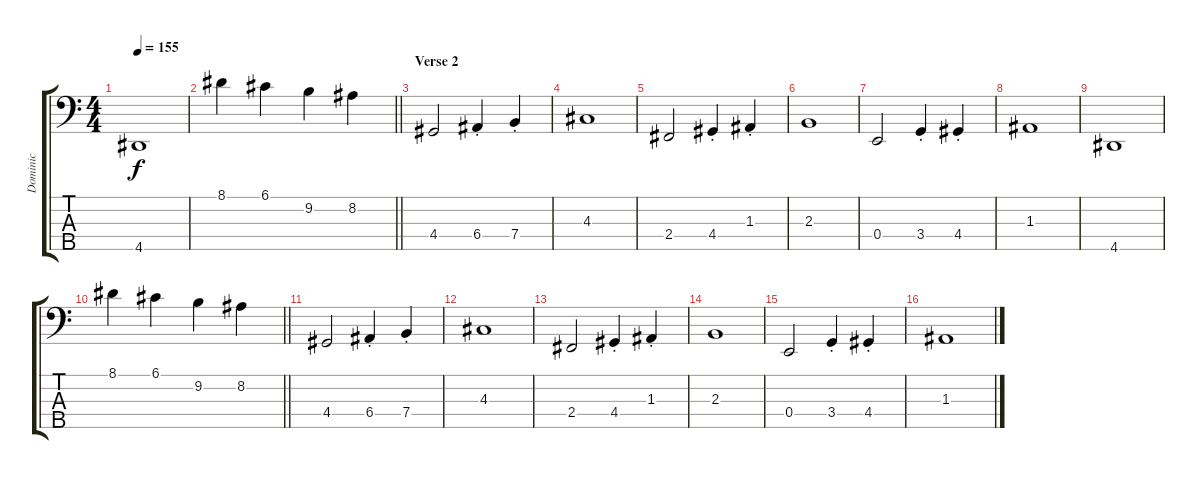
\track ("Dominic" "Dominic") {instrument electricbassfinger}
\staff {score tabs}
\tuning (G2 D2 A1 E1 B0) {hide}
\ts (4 4)
\tempo 155
\clef f4
\ks c
4.5.1{dy f} |
\barLineRight lightlight
8.1.4 6.1.4 9.2.4 8.2.4 |
\section ("" "Verse 2")
4.4.2 6.4{st}.4 7.4{st}.4 |
4.3.1 |
2.4.2 4.4{st}.4 1.3{st}.4 |
2.3.1 |
0.4.2 3.4{st}.4 4.4{st}.4 |
1.3.1 |
4.5.1 |
\barLineRight lightlight
8.1.4 6.1.4 9.2.4 8.2.4 |
4.4.2 6.4{st}.4 7.4{st}.4 |
4.3.1 |
2.4.2 4.4{st}.4 1.3{st}.4 |
2.3.1 |
0.4.2 3.4{st}.4 4.4{st}.4 |
1.3.1
